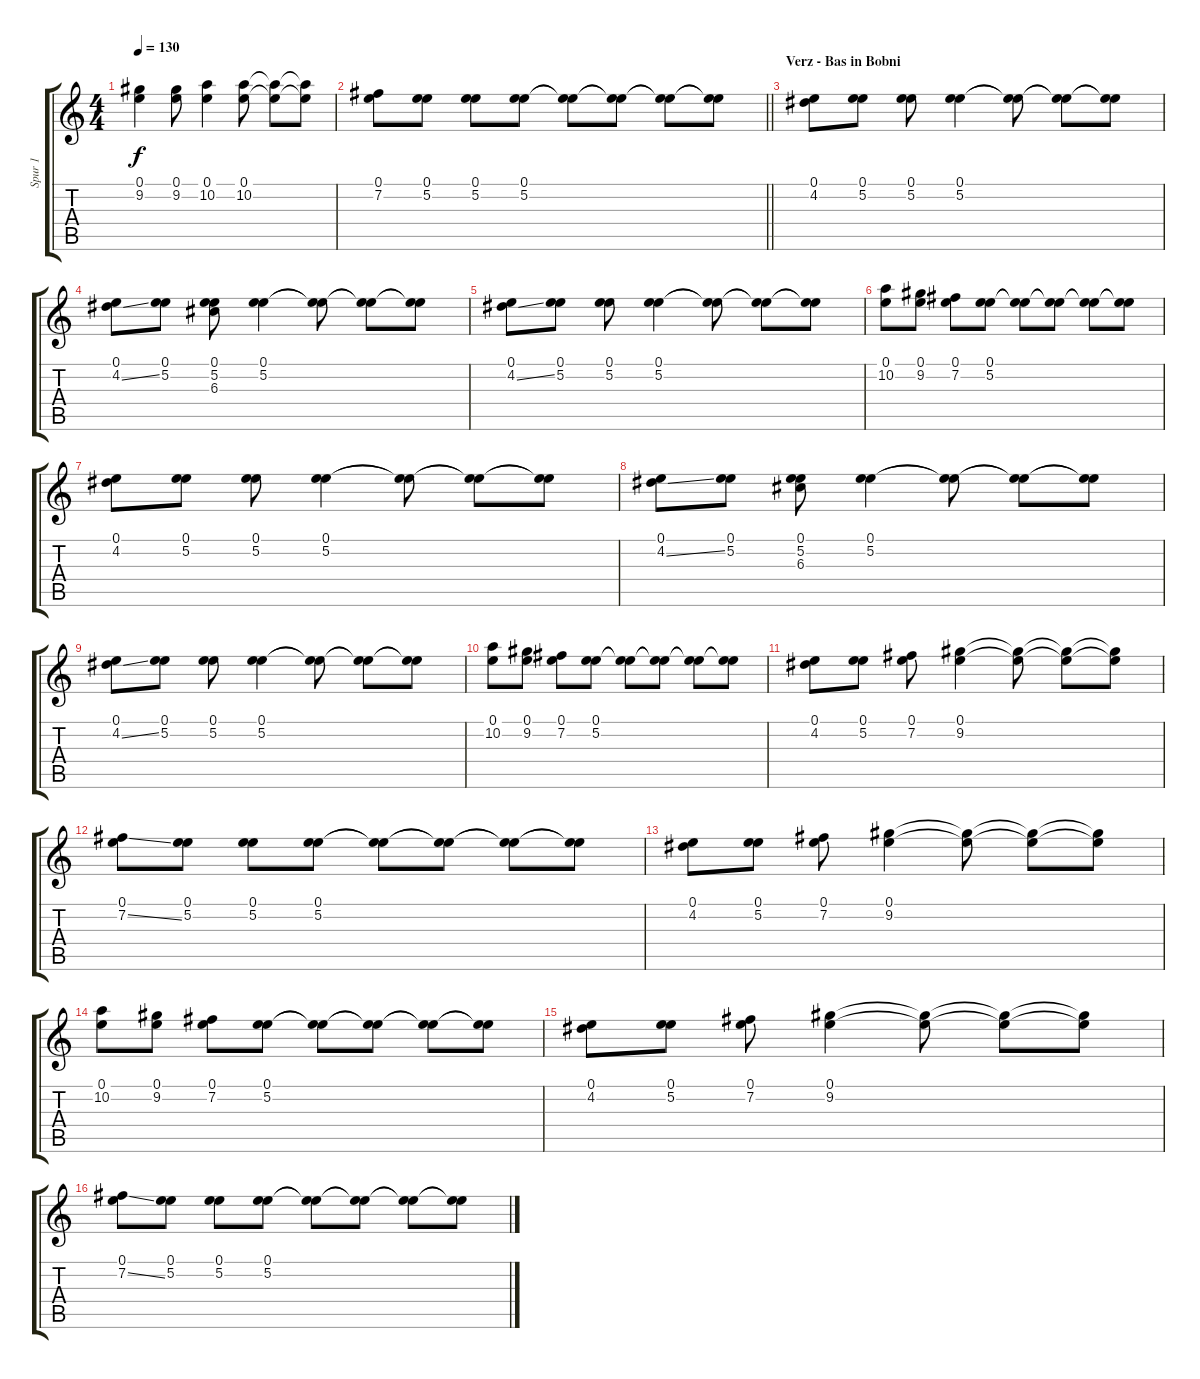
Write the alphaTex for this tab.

\track ("Spur 1" "Spur 1") {instrument acousticguitarsteel}
\staff {score tabs}
\tuning (E4 B3 G3 D3 A2 E2) {hide}
\ts (4 4)
\tempo 130
\clef g2
\ks c
(0.1 9.2).4{dy f} (0.1 9.2).8 (0.1 10.2).4 (0.1 10.2).8 (0.1{t} 10.2{t}).8 (0.1{t} 10.2{t}).8 |
\barLineRight lightlight
(0.1 7.2).8 (0.1 5.2).8 (0.1 5.2).8 (0.1 5.2).8 (0.1{t} 5.2{t}).8 (0.1{t} 5.2{t}).8 (0.1{t} 5.2{t}).8 (0.1{t} 5.2{t}).8 |
\section ("" "Verz - Bas in Bobni")
(0.1 4.2).8 (0.1 5.2).8 (0.1 5.2).8 (0.1 5.2).4 (0.1{t} 5.2{t}).8 (0.1{t} 5.2{t}).8 (0.1{t} 5.2{t}).8 |
(0.1 4.2{ss}).8 (0.1 5.2).8 (0.1 5.2 6.3).8 (0.1 5.2).4 (0.1{t} 5.2{t}).8 (0.1{t} 5.2{t}).8 (0.1{t} 5.2{t}).8 |
(0.1 4.2{ss}).8 (0.1 5.2).8 (0.1 5.2).8 (0.1 5.2).4 (0.1{t} 5.2{t}).8 (0.1{t} 5.2{t}).8 (0.1{t} 5.2{t}).8 |
(0.1 10.2).8 (0.1 9.2).8 (0.1 7.2).8 (0.1 5.2).8 (0.1{t} 5.2{t}).8 (0.1{t} 5.2{t}).8 (0.1{t} 5.2{t}).8 (0.1{t} 5.2{t}).8 |
(0.1 4.2).8 (0.1 5.2).8 (0.1 5.2).8 (0.1 5.2).4 (0.1{t} 5.2{t}).8 (0.1{t} 5.2{t}).8 (0.1{t} 5.2{t}).8 |
(0.1 4.2{ss}).8 (0.1 5.2).8 (0.1 5.2 6.3).8 (0.1 5.2).4 (0.1{t} 5.2{t}).8 (0.1{t} 5.2{t}).8 (0.1{t} 5.2{t}).8 |
(0.1 4.2{ss}).8 (0.1 5.2).8 (0.1 5.2).8 (0.1 5.2).4 (0.1{t} 5.2{t}).8 (0.1{t} 5.2{t}).8 (0.1{t} 5.2{t}).8 |
(0.1 10.2).8 (0.1 9.2).8 (0.1 7.2).8 (0.1 5.2).8 (0.1{t} 5.2{t}).8 (0.1{t} 5.2{t}).8 (0.1{t} 5.2{t}).8 (0.1{t} 5.2{t}).8 |
(0.1 4.2).8 (0.1 5.2).8 (0.1 7.2).8 (0.1 9.2).4 (0.1{t} 9.2{t}).8 (0.1{t} 9.2{t}).8 (0.1{t} 9.2{t}).8 |
(0.1 7.2{ss}).8 (0.1 5.2).8 (0.1 5.2).8 (0.1 5.2).8 (0.1{t} 5.2{t}).8 (0.1{t} 5.2{t}).8 (0.1{t} 5.2{t}).8 (0.1{t} 5.2{t}).8 |
(0.1 4.2).8 (0.1 5.2).8 (0.1 7.2).8 (0.1 9.2).4 (0.1{t} 9.2{t}).8 (0.1{t} 9.2{t}).8 (0.1{t} 9.2{t}).8 |
(0.1 10.2).8 (0.1 9.2).8 (0.1 7.2).8 (0.1 5.2).8 (0.1{t} 5.2{t}).8 (0.1{t} 5.2{t}).8 (0.1{t} 5.2{t}).8 (0.1{t} 5.2{t}).8 |
(0.1 4.2).8 (0.1 5.2).8 (0.1 7.2).8 (0.1 9.2).4 (0.1{t} 9.2{t}).8 (0.1{t} 9.2{t}).8 (0.1{t} 9.2{t}).8 |
(0.1 7.2{ss}).8 (0.1 5.2).8 (0.1 5.2).8 (0.1 5.2).8 (0.1{t} 5.2{t}).8 (0.1{t} 5.2{t}).8 (0.1{t} 5.2{t}).8 (0.1{t} 5.2{t}).8
